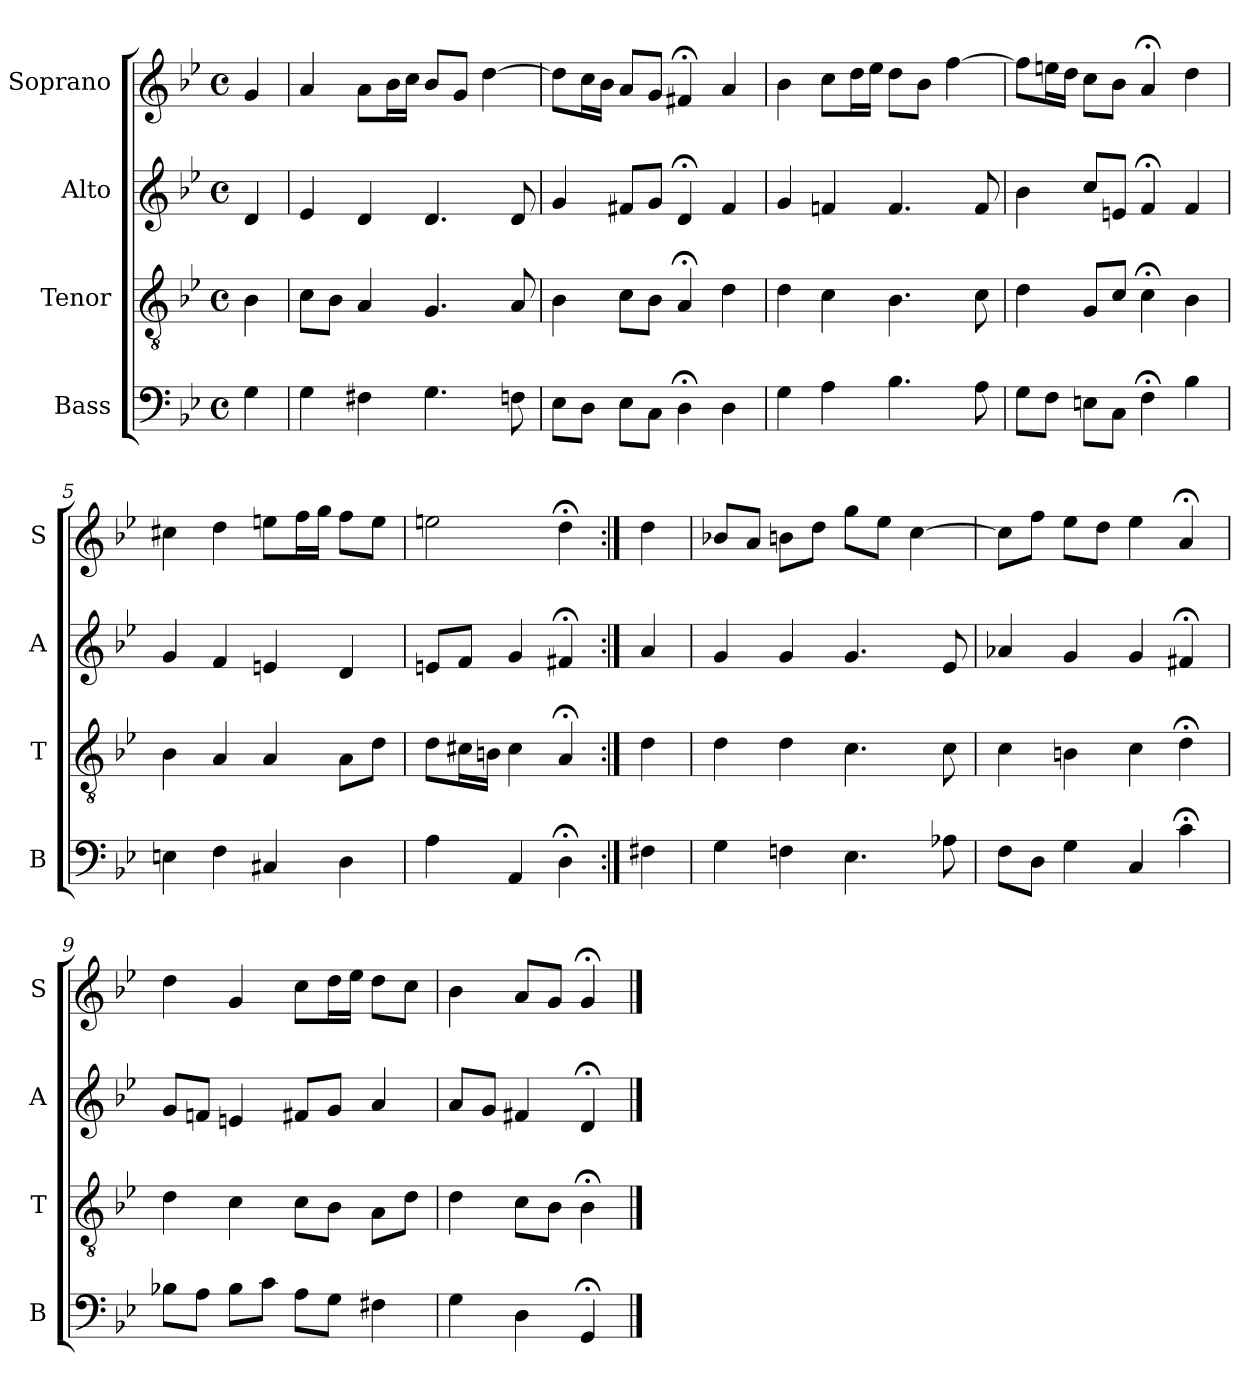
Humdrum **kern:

**kern	**kern	**kern	**kern
*part4	*part3	*part2	*part1
*staff4	*staff3	*staff2	*staff1
*I"Bass	*I"Tenor	*I"Alto	*I"Soprano
*I'B	*I'T	*I'A	*I'S
*clefF4	*clefGv2	*clefG2	*clefG2
*k[b-e-]	*k[b-e-]	*k[b-e-]	*k[b-e-]
*g:	*g:	*g:	*g:
*M4/4	*M4/4	*M4/4	*M4/4
*met(c)	*met(c)	*met(c)	*met(c)
*MM100	*MM100	*MM100	*MM100
=	=	=	=
4G	4B-	4d	4g
=1	=1	=1	=1
4G	8cL	4e-	4a
.	8B-J	.	.
4F#X	4A	4d	8aL
.	.	.	16b-L
.	.	.	16ccJJ
4.G	4.G	4.d	8b-L
.	.	.	8gJ
.	.	.	[4dd
8Fn	8A	8d	.
=2	=2	=2	=2
8E-L	4B-	4g	8ddL]
8DJ	.	.	16ccL
.	.	.	16b-JJ
8E-L	8cL	8f#XL	8aL
8CJ	8B-J	8gJ	8gJ
4D;<	4A;<	4d;<	4f#X;<
4D	4d	4f#	4a
=3	=3	=3	=3
4G	4d	4g	4b-
4A	4c	4fn	8ccL
.	.	.	16ddL
.	.	.	16ee-JJ
4.B-	4.B-	4.f	8ddL
.	.	.	8b-J
.	.	.	[4ff
8A	8c	8f	.
=4	=4	=4	=4
8GL	4d	4b-	8ffL]
8FJ	.	.	16eenL
.	.	.	16ddJJ
8EnL	8GL	8ccL	8ccL
8CJ	8cJ	8enJ	8b-J
4F;<	4c;<	4f;<	4a;<
4B-	4B-	4f	4dd
=5	=5	=5	=5
4En	4B-	4g	4cc#X
4F	4A	4f	4dd
4C#X	4A	4en	8eenL
.	.	.	16ffL
.	.	.	16ggJJ
4D	8AL	4d	8ffL
.	8dJ	.	8eeJ
=6	=6	=6	=6
4A	8dL	8enL	2een
.	16c#XL	8fJ	.
.	16BnJJ	.	.
4AA	4c#	4g	.
4D;<	4A;<	4f#X;<	4dd;<
=:|!	=:|!	=:|!	=:|!
4F#X	4d	4a	4dd
=7	=7	=7	=7
4G	4d	4g	8b-XL
.	.	.	8aJ
4Fn	4d	4g	8bnL
.	.	.	8ddJ
4.E-	4.c	4.g	8ggL
.	.	.	8ee-J
.	.	.	[4cc
8A-X	8c	8e-	.
=8	=8	=8	=8
8FL	4c	4a-X	8ccL]
8DJ	.	.	8ffJ
4G	4Bn	4g	8ee-L
.	.	.	8ddJ
4C	4c	4g	4ee-
4c;<	4d;<	4f#X;<	4a;<
=9	=9	=9	=9
8B-XL	4d	8gL	4dd
8AJ	.	8fnJ	.
8B-L	4c	4en	4g
8cJ	.	.	.
8AiL	8ciL	8f#XiL	8cciL
8GJ	8B-J	8gJ	16ddL
.	.	.	16ee-JJ
4F#X	8AL	4a	8ddL
.	8dJ	.	8ccJ
=10	=10	=10	=10
4G	4d	8aL	4b-
.	.	8gJ	.
4D	8cL	4f#X	8aL
.	8B-J	.	8gJ
4GG;<	4B-;<	4d;<	4g;<
==	==	==	==
*-	*-	*-	*-
